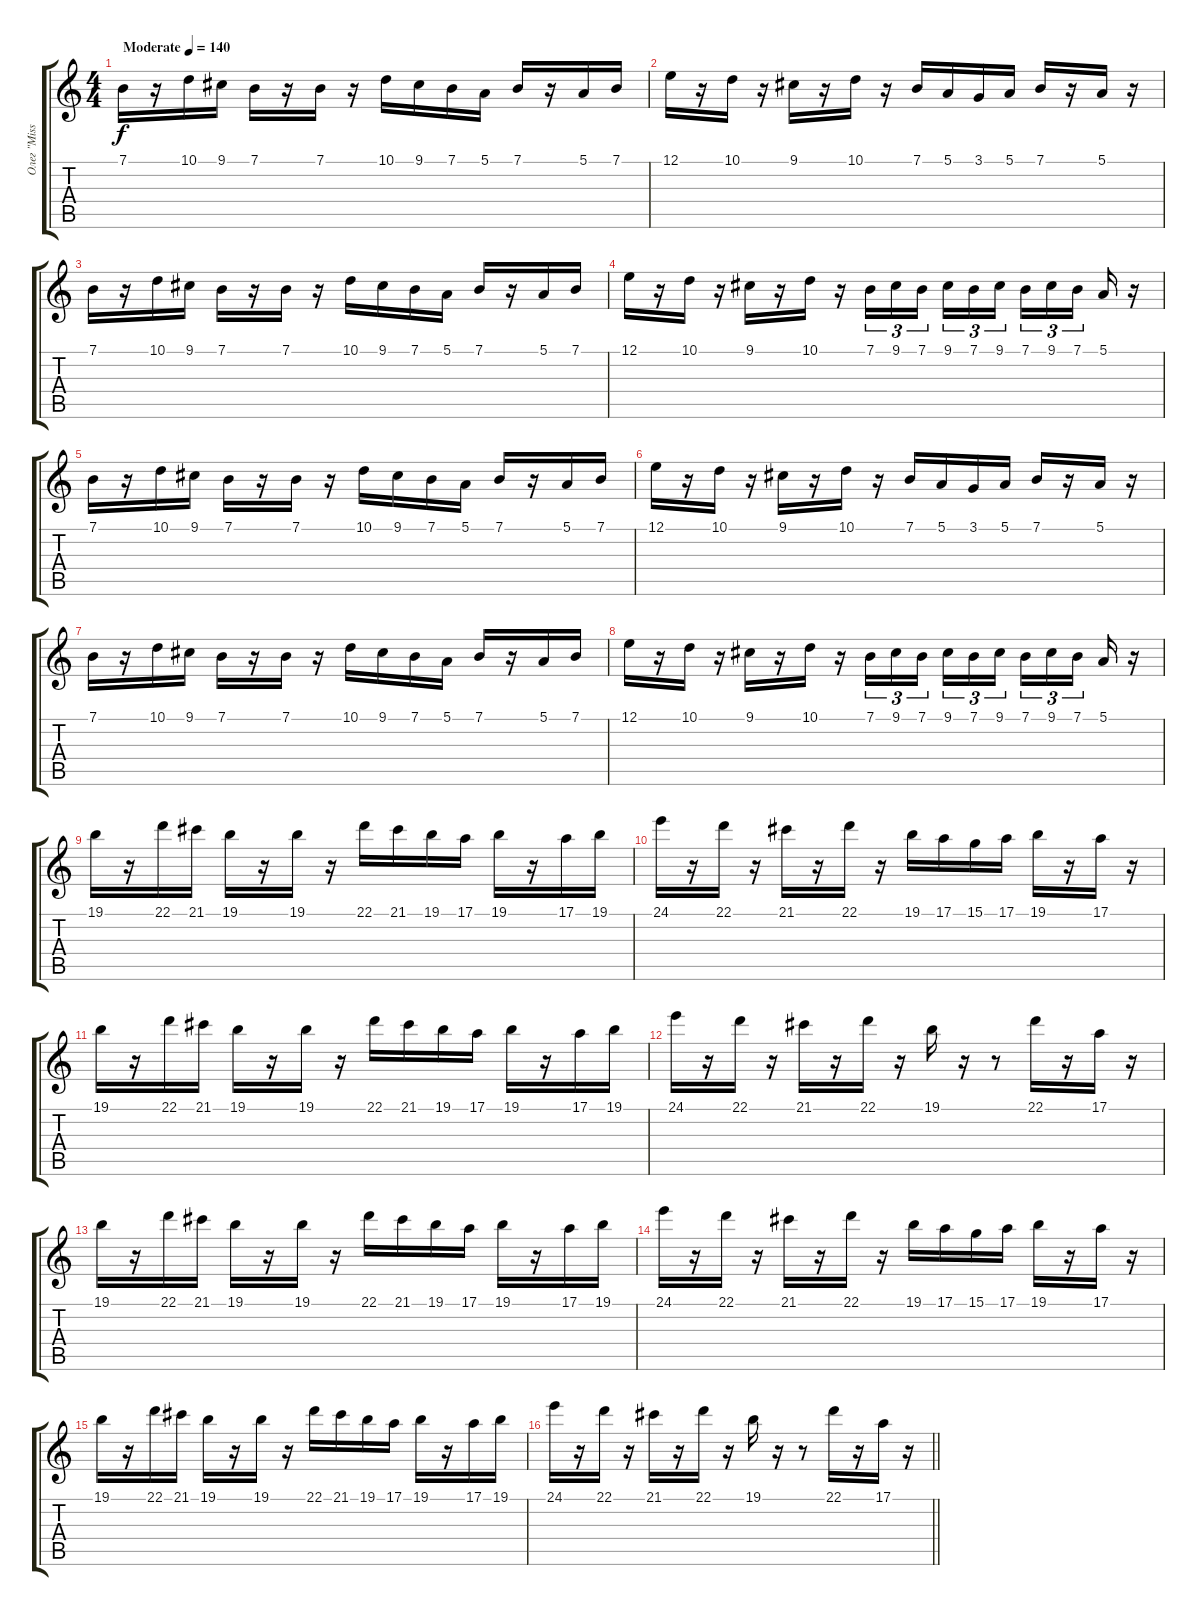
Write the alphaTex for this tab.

\track ("Олег \"Mission\" Мишин" "Олег \"Miss") {instrument flute}
\staff {score tabs}
\tuning (E4 B3 G3 D3 A2 E2) {hide}
\ts (4 4)
\tempo (140 "Moderate")
\clef g2
\ks c
7.1.16{dy f instrument flute} r.16 10.1.16 9.1.16 7.1.16 r.16 7.1.16 r.16 10.1.16 9.1.16 7.1.16 5.1.16 7.1.16 r.16 5.1.16 7.1.16 |
12.1.16 r.16 10.1.16 r.16 9.1.16 r.16 10.1.16 r.16 7.1.16 5.1.16 3.1.16 5.1.16 7.1.16 r.16 5.1.16 r.16 |
7.1.16 r.16 10.1.16 9.1.16 7.1.16 r.16 7.1.16 r.16 10.1.16 9.1.16 7.1.16 5.1.16 7.1.16 r.16 5.1.16 7.1.16 |
12.1.16 r.16 10.1.16 r.16 9.1.16 r.16 10.1.16 r.16 7.1.16{tu (3 2)} 9.1.16{tu (3 2)} 7.1.16{tu (3 2) beam splitsecondary} 9.1.16{tu (3 2)} 7.1.16{tu (3 2)} 9.1.16{tu (3 2)} 7.1.16{tu (3 2)} 9.1.16{tu (3 2)} 7.1.16{tu (3 2) beam splitsecondary} 5.1.16 r.16 |
7.1.16 r.16 10.1.16 9.1.16 7.1.16 r.16 7.1.16 r.16 10.1.16 9.1.16 7.1.16 5.1.16 7.1.16 r.16 5.1.16 7.1.16 |
12.1.16 r.16 10.1.16 r.16 9.1.16 r.16 10.1.16 r.16 7.1.16 5.1.16 3.1.16 5.1.16 7.1.16 r.16 5.1.16 r.16 |
7.1.16 r.16 10.1.16 9.1.16 7.1.16 r.16 7.1.16 r.16 10.1.16 9.1.16 7.1.16 5.1.16 7.1.16 r.16 5.1.16 7.1.16 |
12.1.16 r.16 10.1.16 r.16 9.1.16 r.16 10.1.16 r.16 7.1.16{tu (3 2)} 9.1.16{tu (3 2)} 7.1.16{tu (3 2) beam splitsecondary} 9.1.16{tu (3 2)} 7.1.16{tu (3 2)} 9.1.16{tu (3 2)} 7.1.16{tu (3 2)} 9.1.16{tu (3 2)} 7.1.16{tu (3 2) beam splitsecondary} 5.1.16 r.16 |
19.1.16 r.16 22.1.16 21.1.16 19.1.16 r.16 19.1.16 r.16 22.1.16 21.1.16 19.1.16 17.1.16 19.1.16 r.16 17.1.16 19.1.16 |
24.1.16 r.16 22.1.16 r.16 21.1.16 r.16 22.1.16 r.16 19.1.16 17.1.16 15.1.16 17.1.16 19.1.16 r.16 17.1.16 r.16 |
19.1.16 r.16 22.1.16 21.1.16 19.1.16 r.16 19.1.16 r.16 22.1.16 21.1.16 19.1.16 17.1.16 19.1.16 r.16 17.1.16 19.1.16 |
24.1.16 r.16 22.1.16 r.16 21.1.16 r.16 22.1.16 r.16 19.1.16 r.16 r.8 22.1.16 r.16 17.1.16 r.16 |
19.1.16 r.16 22.1.16 21.1.16 19.1.16 r.16 19.1.16 r.16 22.1.16 21.1.16 19.1.16 17.1.16 19.1.16 r.16 17.1.16 19.1.16 |
24.1.16 r.16 22.1.16 r.16 21.1.16 r.16 22.1.16 r.16 19.1.16 17.1.16 15.1.16 17.1.16 19.1.16 r.16 17.1.16 r.16 |
19.1.16 r.16 22.1.16 21.1.16 19.1.16 r.16 19.1.16 r.16 22.1.16 21.1.16 19.1.16 17.1.16 19.1.16 r.16 17.1.16 19.1.16 |
\barLineRight lightlight
24.1.16 r.16 22.1.16 r.16 21.1.16 r.16 22.1.16 r.16 19.1.16 r.16 r.8 22.1.16 r.16 17.1.16 r.16
